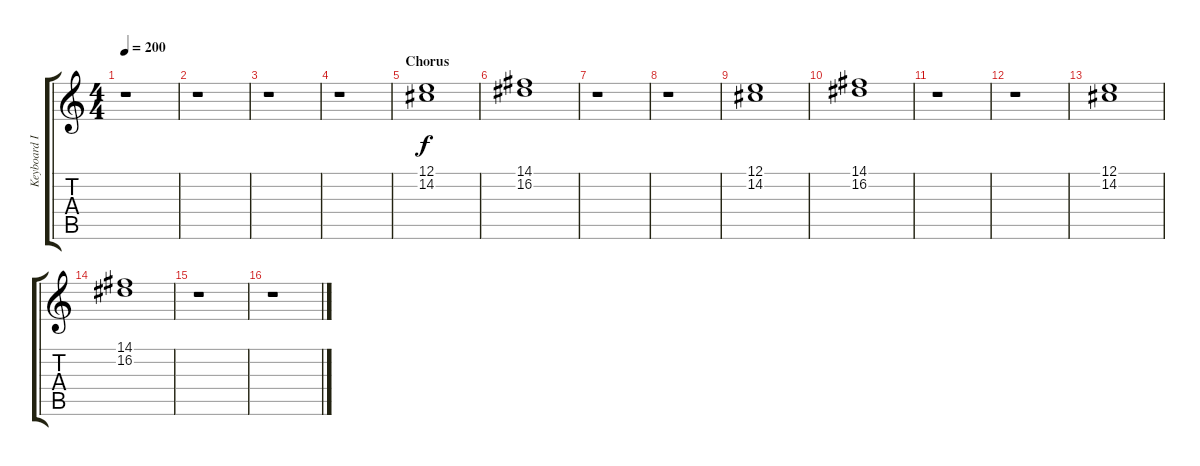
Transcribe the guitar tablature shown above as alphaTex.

\track ("Keyboard Interludes" "Keyboard I") {instrument brasssection}
\staff {score tabs}
\tuning (E4 B3 G3 D3 A2 E2) {hide}
\ts (4 4)
\tempo 200
\clef g2
\ks c
r.1{dy f} |
r.1 |
r.1 |
r.1 |
\section ("" "Chorus")
(12.1 14.2).1{volume 12 instrument brasssection} |
(14.1 16.2).1 |
r.1 |
r.1 |
(12.1 14.2).1 |
(14.1 16.2).1 |
r.1 |
r.1 |
(12.1 14.2).1 |
(14.1 16.2).1 |
r.1 |
r.1
